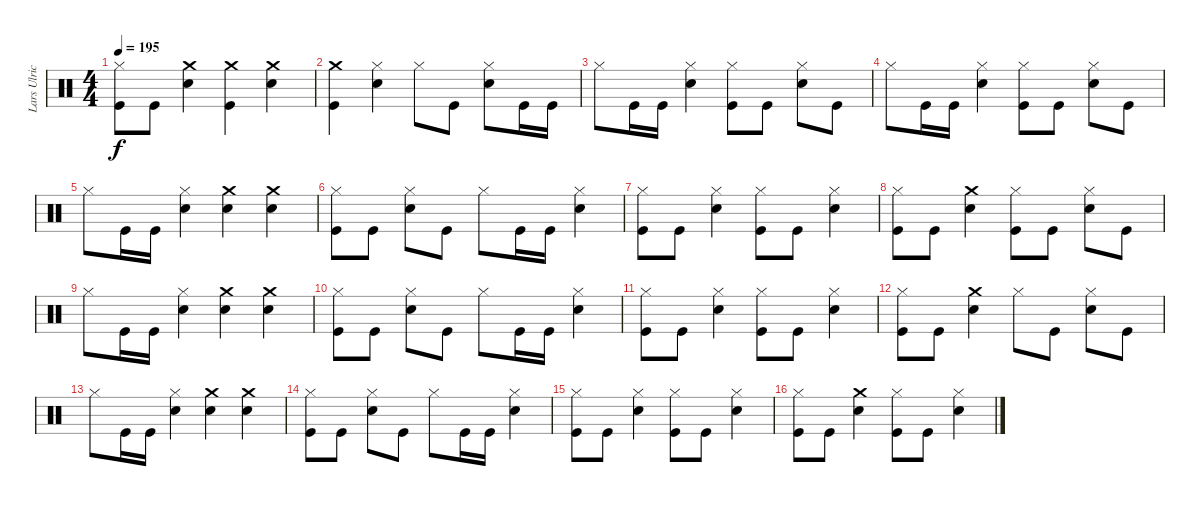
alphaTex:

\track ("Lars Ulrich" "Lars Ulric") {instrument percussion}
\staff {score}
\articulation defaults
\ts (4 4)
\tempo 195
\clef neutral
\ks c
("Kick (hit)" "Hi-Hat (closed)").8{dy f} "Kick (hit)".8 ("Crash medium (hit)" "Snare (hit) 2").4 ("Kick (hit)" "Crash medium (hit)").4 ("Crash medium (hit)" "Snare (hit) 2").4 |
("Kick (hit)" "Crash medium (hit)").4 ("Hi-Hat (closed)" "Snare (hit) 2").4 "Hi-Hat (closed)".8 "Kick (hit)".8 ("Snare (hit) 2" "Hi-Hat (closed)").8 "Kick (hit)".16 "Kick (hit)".16 |
"Hi-Hat (closed)".8 "Kick (hit)".16 "Kick (hit)".16 ("Snare (hit) 2" "Hi-Hat (closed)").4 ("Hi-Hat (closed)" "Kick (hit)").8 "Kick (hit)".8 ("Snare (hit) 2" "Hi-Hat (closed)").8 "Kick (hit)".8 |
"Hi-Hat (closed)".8 "Kick (hit)".16 "Kick (hit)".16 ("Snare (hit) 2" "Hi-Hat (closed)").4 ("Hi-Hat (closed)" "Kick (hit)").8 "Kick (hit)".8 ("Snare (hit) 2" "Hi-Hat (closed)").8 "Kick (hit)".8 |
"Hi-Hat (closed)".8 "Kick (hit)".16 "Kick (hit)".16 ("Snare (hit) 2" "Hi-Hat (closed)").4 ("Crash medium (hit)" "Snare (hit) 2").4 ("Crash medium (hit)" "Snare (hit) 2").4 |
("Kick (hit)" "Hi-Hat (closed)").8 "Kick (hit)".8 ("Snare (hit) 2" "Hi-Hat (closed)").8 "Kick (hit)".8 "Hi-Hat (closed)".8 "Kick (hit)".16 "Kick (hit)".16 ("Snare (hit) 2" "Hi-Hat (closed)").4 |
("Kick (hit)" "Hi-Hat (closed)").8 "Kick (hit)".8 ("Snare (hit) 2" "Hi-Hat (closed)").4 ("Kick (hit)" "Hi-Hat (closed)").8 "Kick (hit)".8 ("Snare (hit) 2" "Hi-Hat (closed)").4 |
("Kick (hit)" "Hi-Hat (closed)").8 "Kick (hit)".8 ("Crash medium (hit)" "Snare (hit) 2").4 ("Kick (hit)" "Hi-Hat (closed)").8 "Kick (hit)".8 ("Snare (hit) 2" "Hi-Hat (closed)").8 "Kick (hit)".8 |
"Hi-Hat (closed)".8 "Kick (hit)".16 "Kick (hit)".16 ("Snare (hit) 2" "Hi-Hat (closed)").4 ("Crash medium (hit)" "Snare (hit) 2").4 ("Crash medium (hit)" "Snare (hit) 2").4 |
("Kick (hit)" "Hi-Hat (closed)").8 "Kick (hit)".8 ("Snare (hit) 2" "Hi-Hat (closed)").8 "Kick (hit)".8 "Hi-Hat (closed)".8 "Kick (hit)".16 "Kick (hit)".16 ("Snare (hit) 2" "Hi-Hat (closed)").4 |
("Kick (hit)" "Hi-Hat (closed)").8 "Kick (hit)".8 ("Snare (hit) 2" "Hi-Hat (closed)").4 ("Kick (hit)" "Hi-Hat (closed)").8 "Kick (hit)".8 ("Snare (hit) 2" "Hi-Hat (closed)").4 |
("Kick (hit)" "Hi-Hat (closed)").8 "Kick (hit)".8 ("Crash medium (hit)" "Snare (hit) 2").4 "Hi-Hat (closed)".8 "Kick (hit)".8 ("Snare (hit) 2" "Hi-Hat (closed)").8 "Kick (hit)".8 |
"Hi-Hat (closed)".8 "Kick (hit)".16 "Kick (hit)".16 ("Snare (hit) 2" "Hi-Hat (closed)").4 ("Crash medium (hit)" "Snare (hit) 2").4 ("Crash medium (hit)" "Snare (hit) 2").4 |
("Kick (hit)" "Hi-Hat (closed)").8 "Kick (hit)".8 ("Snare (hit) 2" "Hi-Hat (closed)").8 "Kick (hit)".8 "Hi-Hat (closed)".8 "Kick (hit)".16 "Kick (hit)".16 ("Snare (hit) 2" "Hi-Hat (closed)").4 |
("Kick (hit)" "Hi-Hat (closed)").8 "Kick (hit)".8 ("Snare (hit) 2" "Hi-Hat (closed)").4 ("Kick (hit)" "Hi-Hat (closed)").8 "Kick (hit)".8 ("Snare (hit) 2" "Hi-Hat (closed)").4 |
("Kick (hit)" "Hi-Hat (closed)").8 "Kick (hit)".8 ("Crash medium (hit)" "Snare (hit) 2").4 ("Kick (hit)" "Hi-Hat (closed)").8 "Kick (hit)".8 ("Snare (hit) 2" "Hi-Hat (closed)").4
